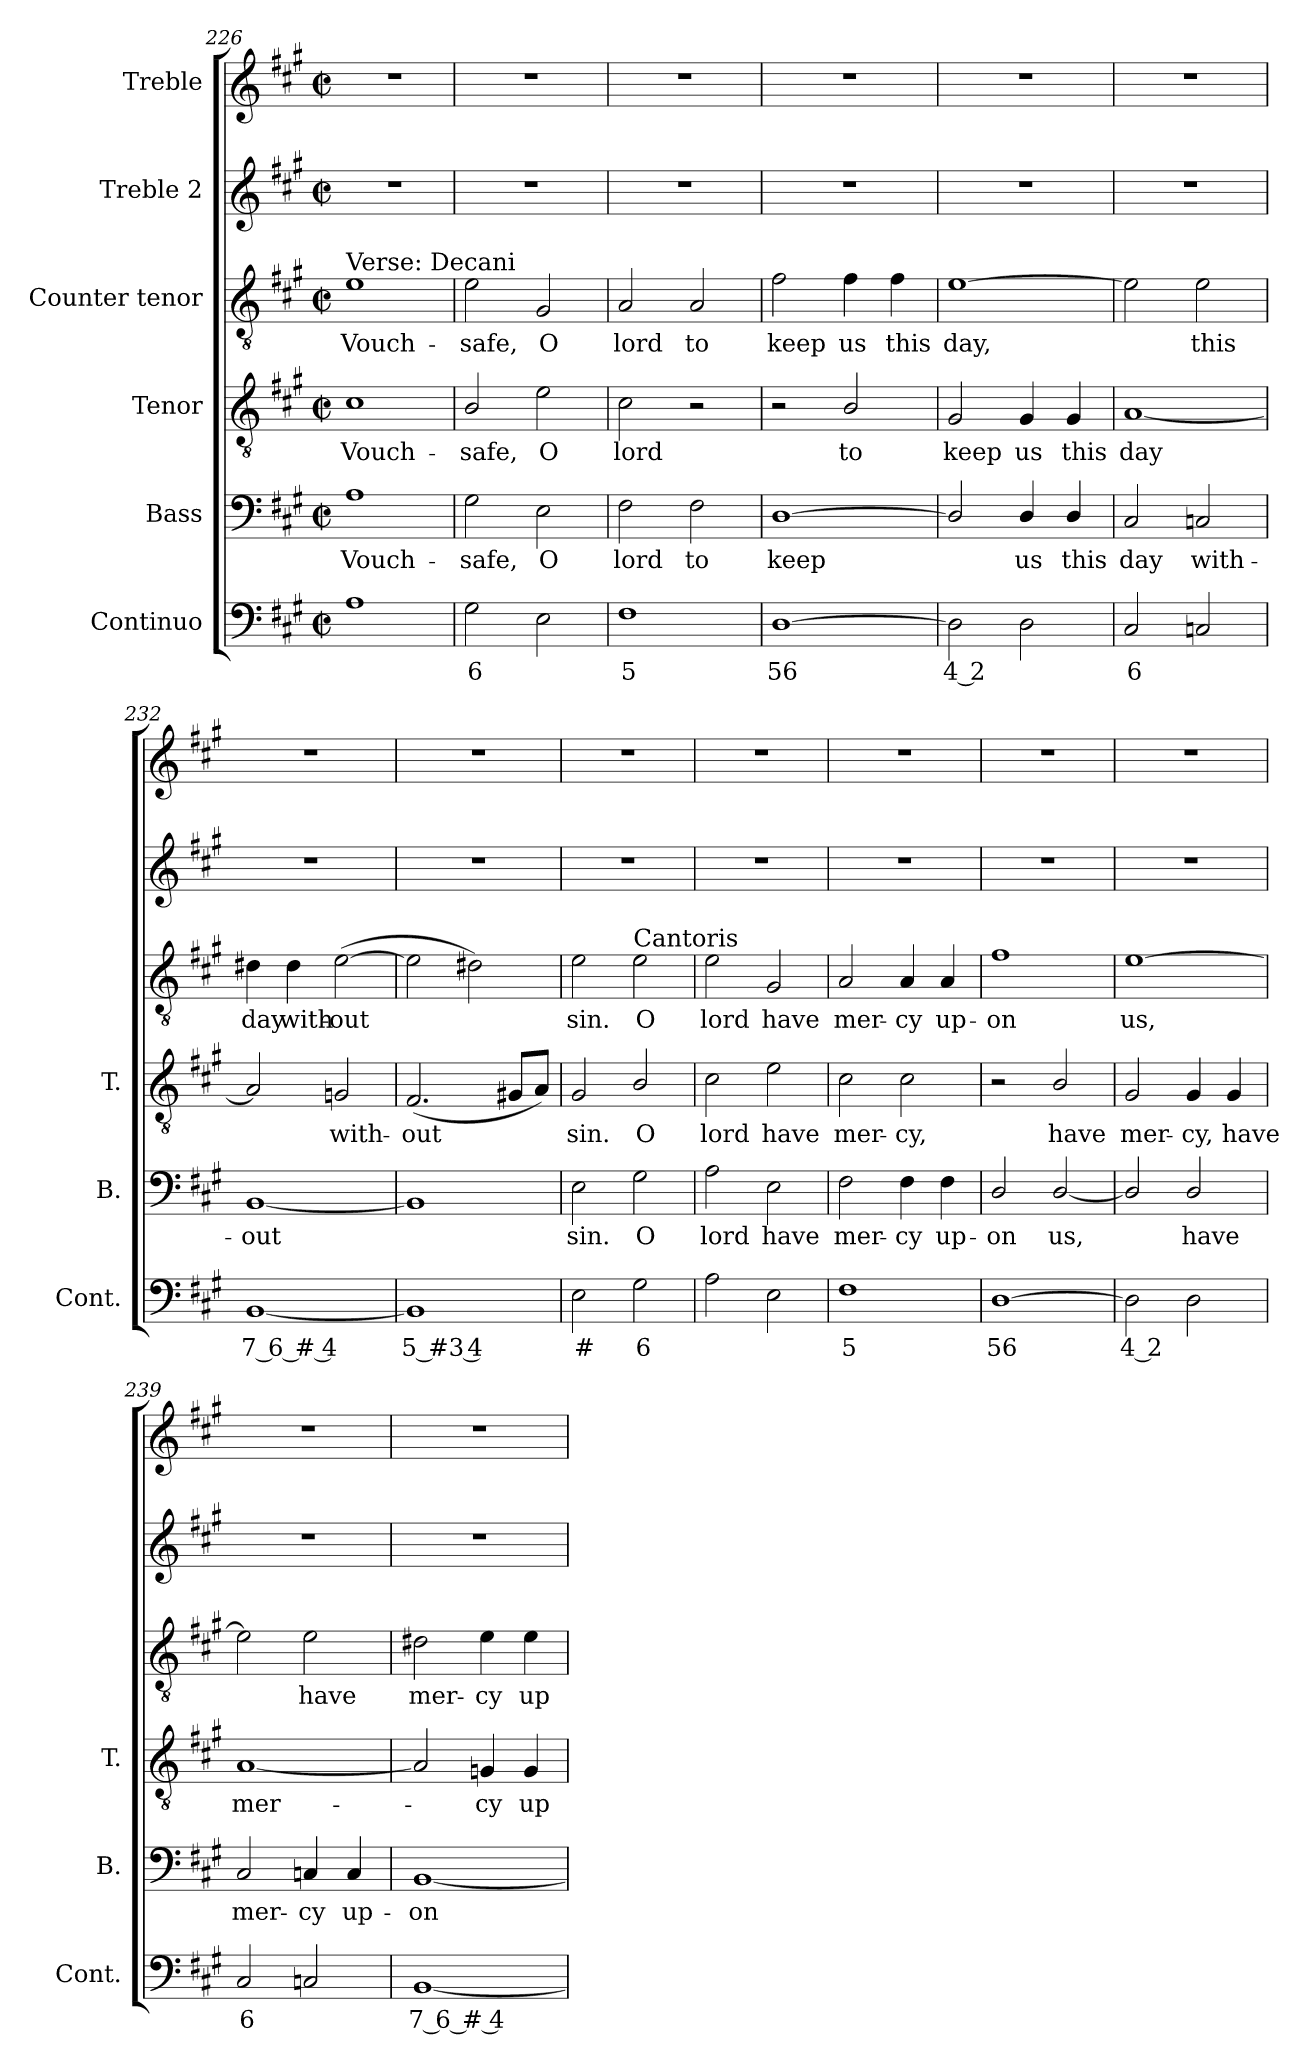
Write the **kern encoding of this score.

**kern	**text	**kern	**text	**kern	**text	**kern	**text	**kern	**kern
*part6	*part6	*part5	*part5	*part4	*part4	*part3	*part3	*part2	*part1
*staff6	*staff6	*staff5	*staff5	*staff4	*staff4	*staff3	*staff3	*staff2	*staff1
*I"Continuo	*	*I"Bass	*	*I"Tenor	*	*I"Counter tenor	*	*I"Treble 2	*I"Treble
*I'Cont.	*	*I'B.	*	*I'T.	*	*	*	*	*
!!LO:LB:g=z
*clefF4	*	*clefF4	*	*clefGv2	*	*clefGv2	*	*clefG2	*clefG2
*	*	*	*	*ITrd7c12	*	*ITrd7c12	*	*	*
*k[f#c#g#]	*	*k[f#c#g#]	*	*k[f#c#g#]	*	*k[f#c#g#]	*	*k[f#c#g#]	*k[f#c#g#]
*A:	*	*A:	*	*A:	*	*A:	*	*A:	*A:
*M2/2	*	*M2/2	*	*M2/2	*	*M2/2	*	*M2/2	*M2/2
*met(c|)	*	*met(c|)	*	*met(c|)	*	*met(c|)	*	*met(c|)	*met(c|)
=226	=226	=226	=226	=226	=226	=226	=226	=226	=226
!	!	!	!	!	!	!LO:TX:a:t=Verse&colon; Decani	!	!	!
!	!	!	!LO:LY:b	!	!LO:LY:b	!	!LO:LY:b	!	!
1A	.	1A	Vouch-	1C#	Vouch-	1E	Vouch-	1r	1r
=227	=227	=227	=227	=227	=227	=227	=227	=227	=227
!	!LO:LY:b	!	!LO:LY:b	!	!LO:LY:b	!	!LO:LY:b	!	!
2G#\	6	2G#\	-safe,	2BB/	-safe,	2E\	-safe,	1r	1r
!	!	!	!LO:LY:b	!	!LO:LY:b	!	!LO:LY:b	!	!
2E\	.	2E\	O	2E\	O	2GG#/	O	.	.
=228	=228	=228	=228	=228	=228	=228	=228	=228	=228
!	!LO:LY:b	!	!LO:LY:b	!	!LO:LY:b	!	!LO:LY:b	!	!
1F#	5	2F#\	lord	2C#\	lord	2AA/	lord	1r	1r
!	!	!	!LO:LY:b	!	!	!	!LO:LY:b	!	!
.	.	2F#\	to	2r	.	2AA/	to	.	.
=229	=229	=229	=229	=229	=229	=229	=229	=229	=229
!	!LO:LY:b	!	!LO:LY:b	!	!	!	!LO:LY:b	!	!
[1D	56	[1D	keep	2r	.	2F#\	keep	1r	1r
!	!	!	!	!	!LO:LY:b	!	!LO:LY:b	!	!
.	.	.	.	2BB/	to	4F#\	us	.	.
!	!	!	!	!	!	!	!LO:LY:b	!	!
.	.	.	.	.	.	4F#\	this	.	.
=230	=230	=230	=230	=230	=230	=230	=230	=230	=230
!	!LO:LY:b	!	!	!	!LO:LY:b	!	!LO:LY:b	!	!
2D\]	4 2	2D/]	.	2GG#/	keep	[1E	day,	1r	1r
!	!	!	!LO:LY:b	!	!LO:LY:b	!	!	!	!
2D\	.	4D/	us	4GG#/	us	.	.	.	.
!	!	!	!LO:LY:b	!	!LO:LY:b	!	!	!	!
.	.	4D/	this	4GG#/	this	.	.	.	.
!!LO:PB:g=z
=231	=231	=231	=231	=231	=231	=231	=231	=231	=231
!	!LO:LY:b	!	!LO:LY:b	!	!LO:LY:b	!	!	!	!
2C#/	6	2C#/	day	[1AA	day	2E\]	.	1r	1r
!	!	!	!LO:LY:b	!	!	!	!LO:LY:b	!	!
2Cn/	.	2Cn/	with-	.	.	2E\	this	.	.
=232	=232	=232	=232	=232	=232	=232	=232	=232	=232
!	!LO:LY:b	!	!LO:LY:b	!	!	!	!LO:LY:b	!	!
[1BB	7 6 # 4	[1BB	-out	2AA/]	.	4D#X\	day	1r	1r
!	!	!	!	!	!	!	!LO:LY:b	!	!
.	.	.	.	.	.	4D#\	with-	.	.
!	!	!	!	!	!LO:LY:b	!	!LO:LY:b	!	!
.	.	.	.	2GGn/	with-	(>[2E\	-out	.	.
=233	=233	=233	=233	=233	=233	=233	=233	=233	=233
!	!LO:LY:b	!	!	!	!LO:LY:b	!	!	!	!
1BB]	5 #3 4	1BB]	.	(<2.FF#/	-out	2E\]	.	1r	1r
.	.	.	.	.	.	2D#X\)	.	.	.
.	.	.	.	8GG#X/L	.	.	.	.	.
.	.	.	.	8AA/J)	.	.	.	.	.
=234	=234	=234	=234	=234	=234	=234	=234	=234	=234
!	!LO:LY:b	!	!LO:LY:b	!	!LO:LY:b	!	!LO:LY:b	!	!
2E\	#	2E\	sin.	2GG#/	sin.	2E\	sin.	1r	1r
!	!	!	!	!	!	!LO:TX:a:t=Cantoris	!	!	!
!	!LO:LY:b	!	!LO:LY:b	!	!LO:LY:b	!	!LO:LY:b	!	!
2G#\	6	2G#\	O	2BB/	O	2E\	O	.	.
=235	=235	=235	=235	=235	=235	=235	=235	=235	=235
!	!	!	!LO:LY:b	!	!LO:LY:b	!	!LO:LY:b	!	!
2A\	.	2A\	lord	2C#\	lord	2E\	lord	1r	1r
!	!	!	!LO:LY:b	!	!LO:LY:b	!	!LO:LY:b	!	!
2E\	.	2E\	have	2E\	have	2GG#/	have	.	.
=236	=236	=236	=236	=236	=236	=236	=236	=236	=236
!	!LO:LY:b	!	!LO:LY:b	!	!LO:LY:b	!	!LO:LY:b	!	!
1F#	5	2F#\	mer-	2C#\	mer-	2AA/	mer-	1r	1r
!	!	!	!LO:LY:b	!	!LO:LY:b	!	!LO:LY:b	!	!
.	.	4F#\	-cy	2C#\	-cy,	4AA/	-cy	.	.
!	!	!	!LO:LY:b	!	!	!	!LO:LY:b	!	!
.	.	4F#\	up-	.	.	4AA/	up-	.	.
!!LO:LB:g=z
=237	=237	=237	=237	=237	=237	=237	=237	=237	=237
!	!LO:LY:b	!	!LO:LY:b	!	!	!	!LO:LY:b	!	!
[1D	56	2D/	-on	2r	.	1F#	-on	1r	1r
!	!	!	!LO:LY:b	!	!LO:LY:b	!	!	!	!
.	.	[2D/	us,	2BB/	have	.	.	.	.
=238	=238	=238	=238	=238	=238	=238	=238	=238	=238
!	!LO:LY:b	!	!	!	!LO:LY:b	!	!LO:LY:b	!	!
2D\]	4 2	2D/]	.	2GG#/	mer-	[1E	us,	1r	1r
!	!	!	!LO:LY:b	!	!LO:LY:b	!	!	!	!
2D\	.	2D/	have	4GG#/	-cy,	.	.	.	.
!	!	!	!	!	!LO:LY:b	!	!	!	!
.	.	.	.	4GG#/	have	.	.	.	.
=239	=239	=239	=239	=239	=239	=239	=239	=239	=239
!	!LO:LY:b	!	!LO:LY:b	!	!LO:LY:b	!	!	!	!
2C#/	6	2C#/	mer-	[1AA	mer-	2E\]	.	1r	1r
!	!	!	!LO:LY:b	!	!	!	!LO:LY:b	!	!
2Cn/	.	4Cn/	-cy	.	.	2E\	have	.	.
!	!	!	!LO:LY:b	!	!	!	!	!	!
.	.	4C/	up-	.	.	.	.	.	.
=240	=240	=240	=240	=240	=240	=240	=240	=240	=240
!	!LO:LY:b	!	!LO:LY:b	!	!	!	!LO:LY:b	!	!
[1BB	7 6 # 4	[1BB	-on	2AA/]	.	2D#X\	mer-	1r	1r
!	!	!	!	!	!LO:LY:b	!	!LO:LY:b	!	!
.	.	.	.	4GGn/	-cy	4E\	-cy	.	.
!	!	!	!	!	!LO:LY:b	!	!LO:LY:b	!	!
.	.	.	.	4GG/	up-	4E\	up-	.	.
=	=	=	=	=	=	=	=	=	=
*-	*-	*-	*-	*-	*-	*-	*-	*-	*-
